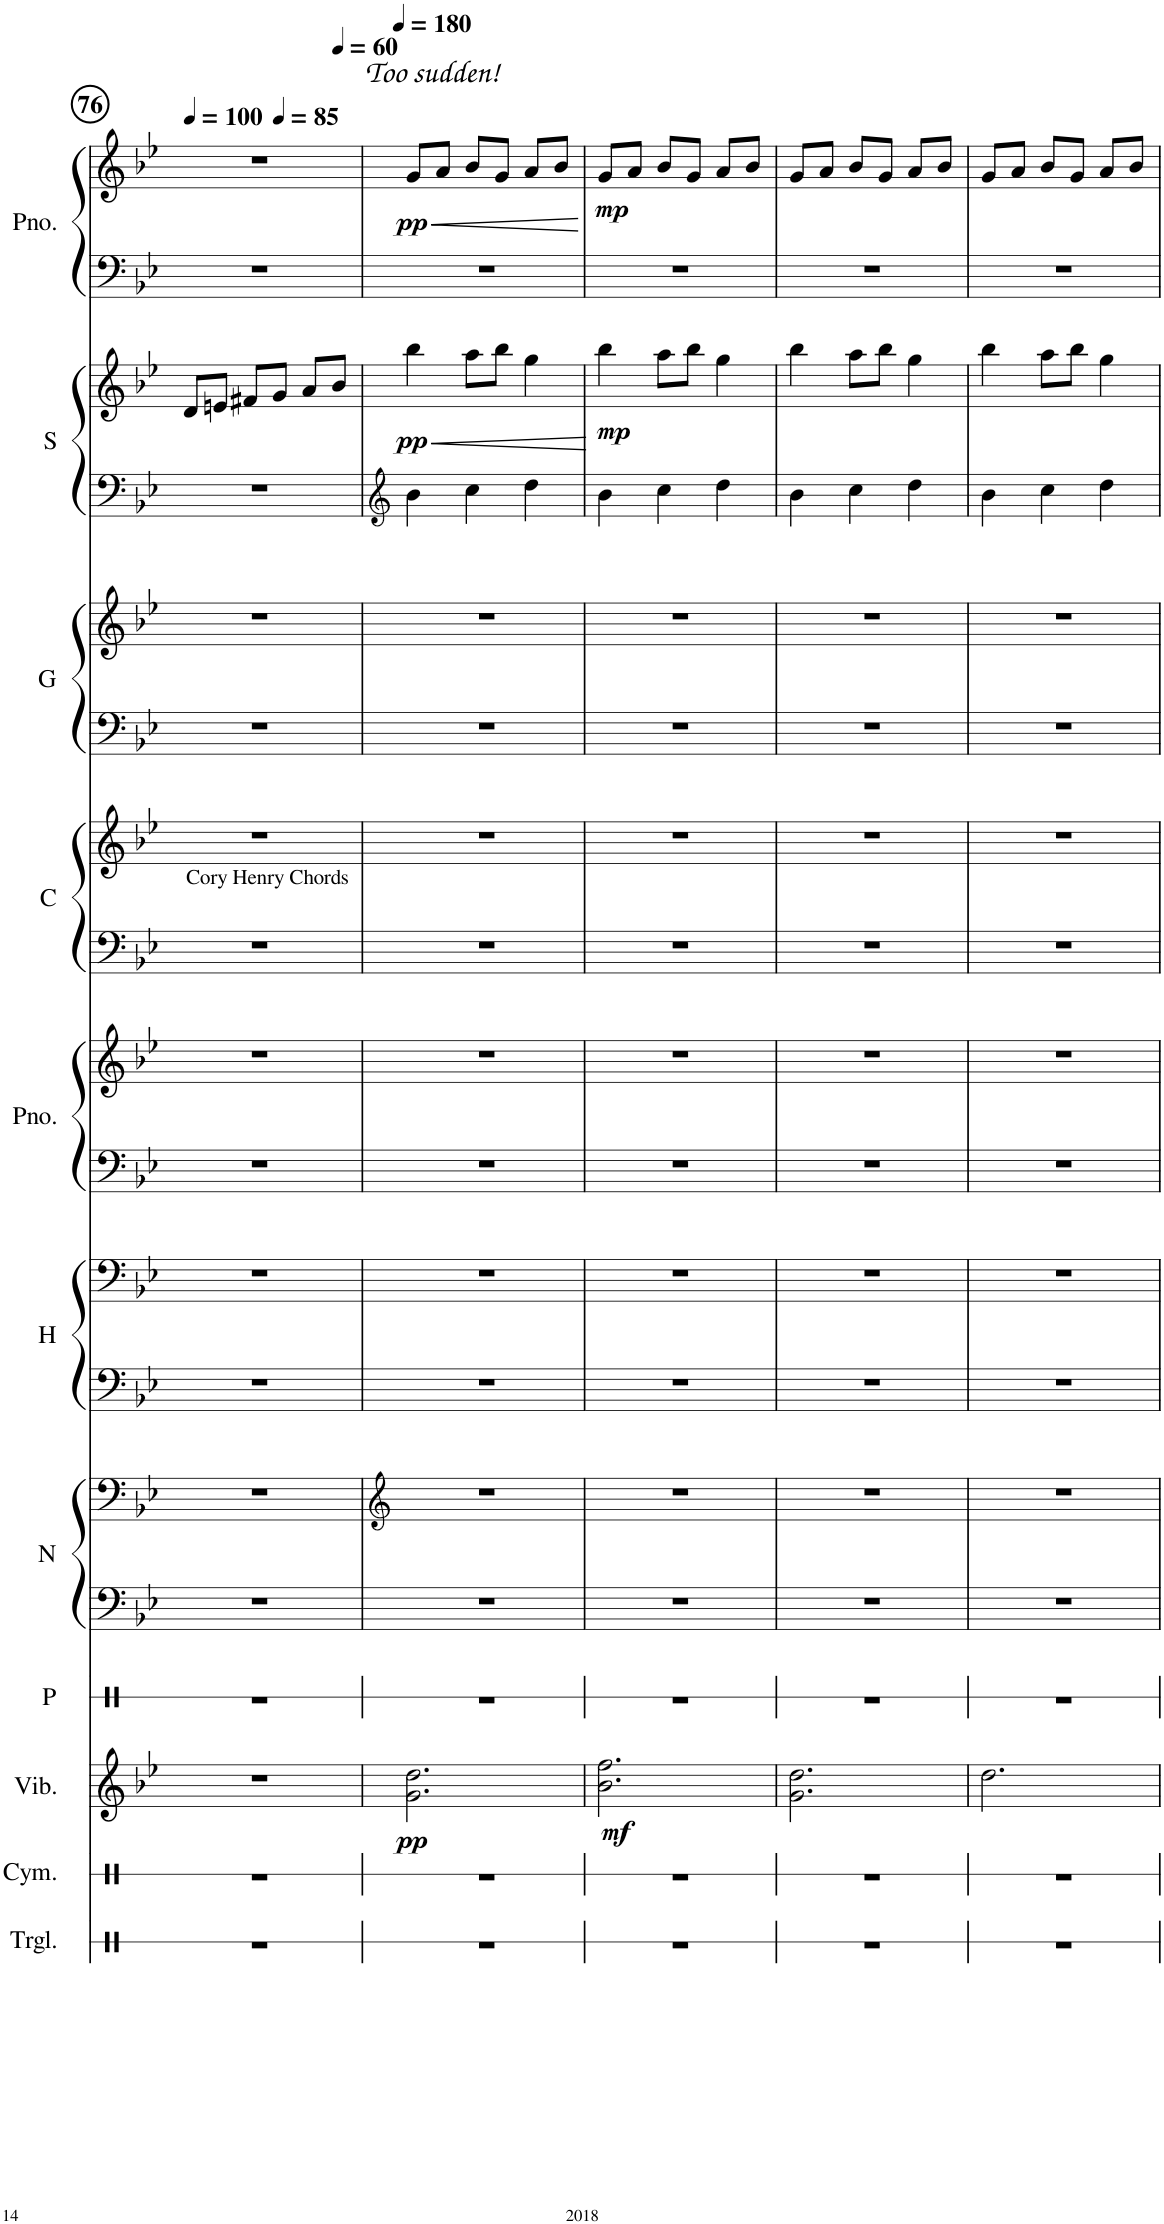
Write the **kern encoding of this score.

**kern	**kern	**kern	**dynam	**kern	**kern	**kern	**kern	**kern	**kern	**kern	**kern	**kern	**kern	**kern	**kern	**kern	**dynam	**kern	**kern	**dynam
*part11	*part10	*part9	*part9	*part8	*part7	*part7	*part6	*part6	*part5	*part5	*part4	*part4	*part3	*part3	*part2	*part2	*part2	*part1	*part1	*part1
*staff18	*staff17	*staff16	*staff16	*staff15	*staff14	*staff13	*staff12	*staff11	*staff10	*staff9	*staff8	*staff7	*staff6	*staff5	*staff4	*staff3	*staff3/4	*staff2	*staff1	*staff1/2
*I"Triangle	*I"Cymbal	*I"Vibraphone	*	*I"Panda	*I"Nate?	*	*I"Makeup Cake	*	*I"Piano	*	*I"Wyoming	*	*I"Dumb One	*	*I"SANTA!	*	*	*I"Piano	*	*
*I'Trgl.	*I'Cym.	*I'Vib.	*	*I'P	*I'N	*	*	*	*I'Pno.	*	*	*	*	*	*I'S	*	*	*I'Pno.	*	*
!!LO:PB:g=z
*clefX	*clefX	*clefG2	*	*clefX	*clefF4	*clefF4	*clefF4	*clefF4	*clefF4	*clefG2	*clefF4	*clefG2	*clefF4	*clefG2	*clefF4	*clefG2	*	*clefF4	*clefG2	*
*k[]	*k[]	*k[b-e-]	*	*k[]	*k[b-e-]	*k[b-e-]	*k[b-e-]	*k[b-e-]	*k[b-e-]	*k[b-e-]	*k[b-e-]	*k[b-e-]	*k[b-e-]	*k[b-e-]	*k[b-e-]	*k[b-e-]	*	*k[b-e-]	*k[b-e-]	*
*M3/4	*M3/4	*M3/4	*	*M3/4	*M3/4	*M3/4	*M3/4	*M3/4	*M3/4	*M3/4	*M3/4	*M3/4	*M3/4	*M3/4	*M3/4	*M3/4	*	*M3/4	*M3/4	*
*MM100	*MM100	*MM100	*	*MM100	*MM100	*MM100	*MM100	*MM100	*MM100	*MM100	*MM100	*MM100	*MM100	*MM100	*MM100	*MM100	*	*MM100	*MM100	*
=76	=76	=76	=76	=76	=76	=76	=76	=76	=76	=76	=76	=76	=76	=76	=76	=76	=76	=76	=76	=76
!	!	!	!	!	!	!	!	!	!	!	!	!LO:TX:b:t=Cory Henry Chords	!	!	!	!	!	!	!	!
*	*	*	*	*	*	*	*	*	*	*	*	*	*	*	*	*	*	*	*^	*
*	*	*	*	*	*	*	*	*	*	*	*	*	*	*	*	*	*	*	*	*^	*
2.r	2.r	2.r	.	2.r	2.r	2.r	2.r	2.r	2.r	2.r	2.r	2.r	2.r	2.r	2.r	8d/L	.	2.r	2.r	4.ryy	2ryy	.
.	.	.	.	.	.	.	.	.	.	.	.	.	.	.	.	8en/J	.	.	.	.	.	.
.	.	.	.	.	.	.	.	.	.	.	.	.	.	.	.	8f#X/L	.	.	.	.	.	.
*	*	*	*	*	*	*	*	*	*	*	*	*	*	*	*	*	*	*	*MM85	*	*	*
.	.	.	.	.	.	.	.	.	.	.	.	.	.	.	.	8g/J	.	.	.	4.ryy	.	.
.	.	.	.	.	.	.	.	.	.	.	.	.	.	.	.	8a/L	.	.	.	.	8ryy	.
*	*	*	*	*	*	*	*	*	*	*	*	*	*	*	*	*	*	*	*MM60	*	*	*
.	.	.	.	.	.	.	.	.	.	.	.	.	.	.	.	8b-/J	.	.	.	.	8ryy	.
*	*	*	*	*	*	*	*	*	*	*	*	*	*	*	*	*	*	*	*v	*v	*v	*
=77	=77	=77	=77	=77	=77	=77	=77	=77	=77	=77	=77	=77	=77	=77	=77	=77	=77	=77	=77	=77
*	*	*	*	*	*	*clefG2	*	*	*	*	*	*	*	*	*clefG2	*	*	*	*	*
*	*	*	*	*	*	*	*	*	*	*	*	*	*	*	*	*	*	*	*MM180	*
*	*	*	*	*	*	*	*	*	*	*	*	*	*	*	*	*	*	*	*^	*
*	*	*	*	*	*	*	*	*	*	*	*	*	*	*	*	*	*	*	*	*^	*
!	!	!	!	!	!	!	!	!	!	!	!	!	!	!	!	!	!	!	!LO:TX:a:t=Too sudden!	!	!	!
!	!	!	!LO:DY:b	!	!	!	!	!	!	!	!	!	!	!	!	!	!LO:HP:b	!	!	!	!	!LO:HP:b
!	!	!	!	!	!	!	!	!	!	!	!	!	!	!	!	!	!LO:DY:n=1:b	!	!	!	!	!LO:DY:n=1:b
*	*	*	*	*	*	*	*	*	*	*	*	*	*	*	*	*	*	*	*v	*v	*v	*
2.r	2.r	2.g\ 2.dd\	pp	2.r	2.r	2.r	2.r	2.r	2.r	2.r	2.r	2.r	2.r	2.r	4b-\	4bb-\	< pp	2.r	8g/L	< pp
.	.	.	.	.	.	.	.	.	.	.	.	.	.	.	.	.	.	.	8a/J	.
.	.	.	.	.	.	.	.	.	.	.	.	.	.	.	4cc\	8aa\L	.	.	8b-/L	.
.	.	.	.	.	.	.	.	.	.	.	.	.	.	.	.	8bb-\J	.	.	8g/J	.
.	.	.	.	.	.	.	.	.	.	.	.	.	.	.	4dd\	4gg\	.	.	8a/L	.
.	.	.	.	.	.	.	.	.	.	.	.	.	.	.	.	.	.	.	8b-/J	.
=78	=78	=78	=78	=78	=78	=78	=78	=78	=78	=78	=78	=78	=78	=78	=78	=78	=78	=78	=78	=78
!	!	!	!LO:DY:b	!	!	!	!	!	!	!	!	!	!	!	!	!	!LO:DY:b	!	!	!LO:DY:b
2.r	2.r	2.b-\ 2.ff\	mf	2.r	2.r	2.r	2.r	2.r	2.r	2.r	2.r	2.r	2.r	2.r	4b-\	4bb-\	mp	2.r	8g/L	mp
.	.	.	.	.	.	.	.	.	.	.	.	.	.	.	.	.	.	.	8a/J	[
.	.	.	.	.	.	.	.	.	.	.	.	.	.	.	4cc\	8aa\L	[	.	8b-/L	.
.	.	.	.	.	.	.	.	.	.	.	.	.	.	.	.	8bb-\J	.	.	8g/J	.
.	.	.	.	.	.	.	.	.	.	.	.	.	.	.	4dd\	4gg\	.	.	8a/L	.
.	.	.	.	.	.	.	.	.	.	.	.	.	.	.	.	.	.	.	8b-/J	.
=79	=79	=79	=79	=79	=79	=79	=79	=79	=79	=79	=79	=79	=79	=79	=79	=79	=79	=79	=79	=79
2.r	2.r	2.g\ 2.dd\	.	2.r	2.r	2.r	2.r	2.r	2.r	2.r	2.r	2.r	2.r	2.r	4b-\	4bb-\	.	2.r	8g/L	.
.	.	.	.	.	.	.	.	.	.	.	.	.	.	.	.	.	.	.	8a/J	.
.	.	.	.	.	.	.	.	.	.	.	.	.	.	.	4cc\	8aa\L	.	.	8b-/L	.
.	.	.	.	.	.	.	.	.	.	.	.	.	.	.	.	8bb-\J	.	.	8g/J	.
.	.	.	.	.	.	.	.	.	.	.	.	.	.	.	4dd\	4gg\	.	.	8a/L	.
.	.	.	.	.	.	.	.	.	.	.	.	.	.	.	.	.	.	.	8b-/J	.
=80	=80	=80	=80	=80	=80	=80	=80	=80	=80	=80	=80	=80	=80	=80	=80	=80	=80	=80	=80	=80
2.r	2.r	2.dd\	.	2.r	2.r	2.r	2.r	2.r	2.r	2.r	2.r	2.r	2.r	2.r	4b-\	4bb-\	.	2.r	8g/L	.
.	.	.	.	.	.	.	.	.	.	.	.	.	.	.	.	.	.	.	8a/J	.
.	.	.	.	.	.	.	.	.	.	.	.	.	.	.	4cc\	8aa\L	.	.	8b-/L	.
.	.	.	.	.	.	.	.	.	.	.	.	.	.	.	.	8bb-\J	.	.	8g/J	.
.	.	.	.	.	.	.	.	.	.	.	.	.	.	.	4dd\	4gg\	.	.	8a/L	.
.	.	.	.	.	.	.	.	.	.	.	.	.	.	.	.	.	.	.	8b-/J	.
=	=	=	=	=	=	=	=	=	=	=	=	=	=	=	=	=	=	=	=	=
*-	*-	*-	*-	*-	*-	*-	*-	*-	*-	*-	*-	*-	*-	*-	*-	*-	*-	*-	*-	*-
